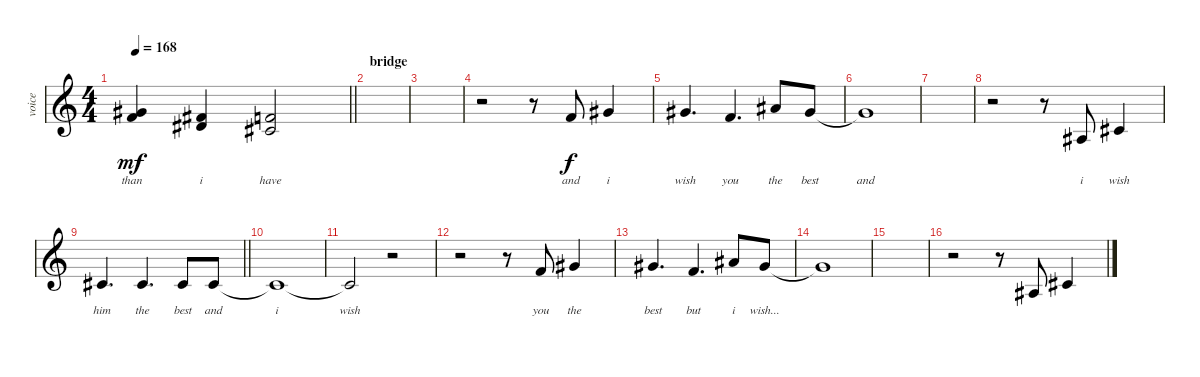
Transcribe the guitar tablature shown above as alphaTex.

\track ("voice" "voice") {instrument sopranosax}
\staff {score}
\tuning (E4 B3 G3 D3 A2 E2) {hide}
\ts (4 4)
\tempo 168
\clef g2
\barLineRight lightlight
\ks c
(4.1 6.2).4{lyrics (0 "than") lyrics (1 "") lyrics (2 "") lyrics (3 "") lyrics (4 "") dy mf} (2.1 4.2).4{lyrics (0 "i") lyrics (1 "") lyrics (2 "") lyrics (3 "") lyrics (4 "")} (1.1 2.2).2{lyrics (0 "have") lyrics (1 "") lyrics (2 "") lyrics (3 "") lyrics (4 "")} |
\section ("" "bridge")
|
|
r.2 r.8 1.1.8{lyrics (0 "and") lyrics (1 "") lyrics (2 "") lyrics (3 "") lyrics (4 "") dy f} 4.1.4{lyrics (0 "i") lyrics (1 "") lyrics (2 "") lyrics (3 "") lyrics (4 "")} |
4.1.4{d lyrics (0 "wish") lyrics (1 "") lyrics (2 "") lyrics (3 "") lyrics (4 "")} 1.1.4{d lyrics (0 "you") lyrics (1 "") lyrics (2 "") lyrics (3 "") lyrics (4 "")} 6.1.8{lyrics (0 "the") lyrics (1 "") lyrics (2 "") lyrics (3 "") lyrics (4 "")} 4.1.8{lyrics (0 "best") lyrics (1 "") lyrics (2 "") lyrics (3 "") lyrics (4 "")} |
4.1{t}.1{lyrics (0 "and") lyrics (1 "") lyrics (2 "") lyrics (3 "") lyrics (4 "")} |
|
r.2 r.8 3.3.8{lyrics (0 "i") lyrics (1 "") lyrics (2 "") lyrics (3 "") lyrics (4 "")} 2.2.4{lyrics (0 "wish") lyrics (1 "") lyrics (2 "") lyrics (3 "") lyrics (4 "")} |
\barLineRight lightlight
2.2.4{d lyrics (0 "him") lyrics (1 "") lyrics (2 "") lyrics (3 "") lyrics (4 "")} 2.2.4{d lyrics (0 "the") lyrics (1 "") lyrics (2 "") lyrics (3 "") lyrics (4 "")} 2.2.8{lyrics (0 "best") lyrics (1 "") lyrics (2 "") lyrics (3 "") lyrics (4 "")} 2.2.8{lyrics (0 "and") lyrics (1 "") lyrics (2 "") lyrics (3 "") lyrics (4 "")} |
2.2{t}.1{lyrics (0 "i") lyrics (1 "") lyrics (2 "") lyrics (3 "") lyrics (4 "")} |
2.2{t}.2{lyrics (0 "wish") lyrics (1 "") lyrics (2 "") lyrics (3 "") lyrics (4 "")} r.2 |
r.2 r.8 1.1.8{lyrics (0 "you") lyrics (1 "") lyrics (2 "") lyrics (3 "") lyrics (4 "")} 4.1.4{lyrics (0 "the") lyrics (1 "") lyrics (2 "") lyrics (3 "") lyrics (4 "")} |
4.1.4{d lyrics (0 "best") lyrics (1 "") lyrics (2 "") lyrics (3 "") lyrics (4 "")} 1.1.4{d lyrics (0 "but") lyrics (1 "") lyrics (2 "") lyrics (3 "") lyrics (4 "")} 6.1.8{lyrics (0 "i") lyrics (1 "") lyrics (2 "") lyrics (3 "") lyrics (4 "")} 4.1.8{lyrics (0 "wish...") lyrics (1 "") lyrics (2 "") lyrics (3 "") lyrics (4 "")} |
4.1{t}.1{lyrics (0 "") lyrics (1 "") lyrics (2 "") lyrics (3 "") lyrics (4 "")} |
|
r.2 r.8 3.3.8{lyrics (0 "") lyrics (1 "") lyrics (2 "") lyrics (3 "") lyrics (4 "")} 2.2.4{lyrics (0 "") lyrics (1 "") lyrics (2 "") lyrics (3 "") lyrics (4 "")}
